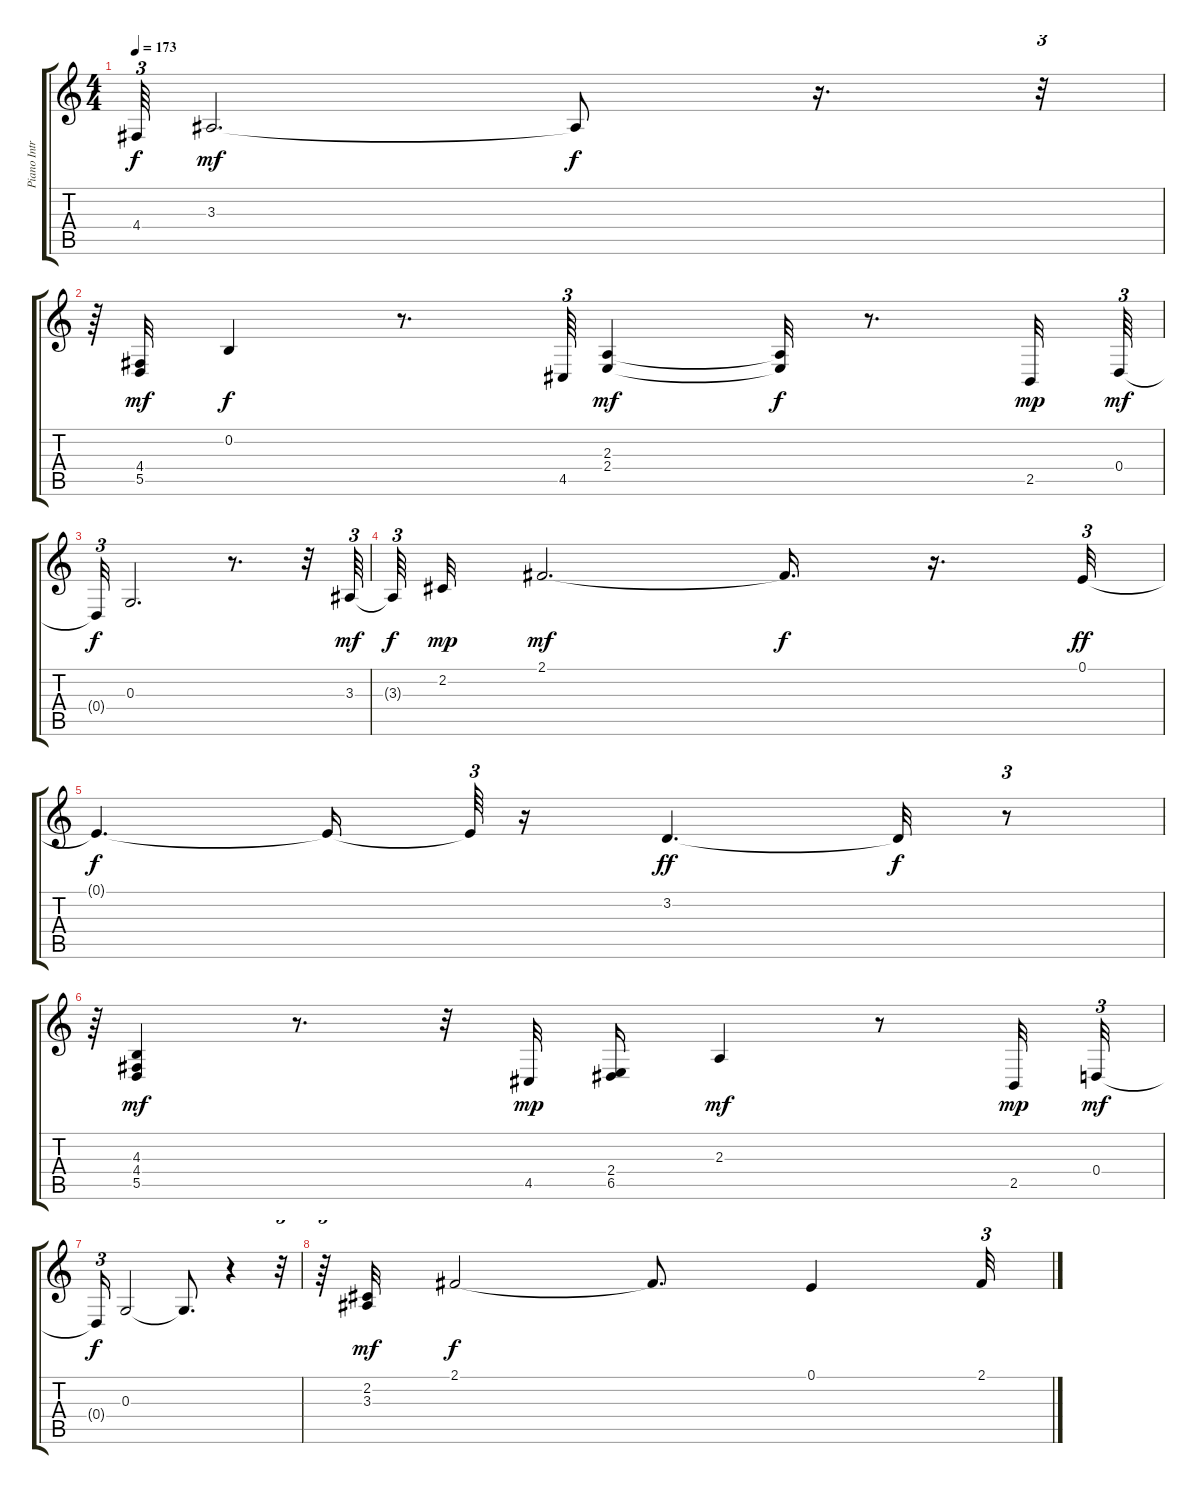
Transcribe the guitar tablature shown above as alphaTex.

\track ("Piano Intro and Clean Guitar" "Piano Intr") {instrument acousticgrandpiano}
\staff {score tabs}
\tuning (E4 B3 G3 D3 A2 E2) {hide}
\ts (4 4)
\tempo 173
\clef g2
\ks c
4.4{t}.64{tu (3 2) dy f} 3.3.2{d dy mf} 3.3{t}.8{dy f} r.16{d} r.32{tu (3 2)} |
r.64{tu (3 2)} (4.4 5.5).32{dy mf} 0.2.4{dy f} r.8{d} 4.5.64{tu (3 2)} (2.3 2.4).4{dy mf} (2.3{t} 2.4{t}).32{dy f} r.8{d} 2.5.32{dy mp} 0.4.64{tu (3 2) dy mf} |
0.4{t}.32{tu (3 2) dy f} 0.3.2{d} r.8{d} r.32 3.3.64{tu (3 2) dy mf} |
3.3{t}.64{tu (3 2) dy f} 2.2.32{dy mp} 2.1.2{d dy mf} 2.1{t}.16{d dy f} r.16{d} 0.1.32{tu (3 2) dy ff} |
0.1{t}.4{d dy f} 0.1{t}.16 0.1{t}.64{tu (3 2)} r.16 3.2.4{d dy ff} 3.2{t}.32{dy f} r.8{tu (3 2)} |
r.64{tu (3 2)} (4.3 4.4 5.5).4{dy mf} r.8{d} r.32 4.5.32{dy mp} (2.4 6.5).16 2.3.4{dy mf} r.8 2.5.32{dy mp} 0.4.32{tu (3 2) dy mf} |
0.4{t}.16{tu (3 2) dy f} 0.3.2 0.3{t}.8{d} r.4 r.32{tu (3 2)} |
r.64{tu (3 2)} (2.2 3.3).32{dy mf} 2.1.2{dy f} 2.1{t}.8{d} 0.1.4 2.1.32{tu (3 2)}
